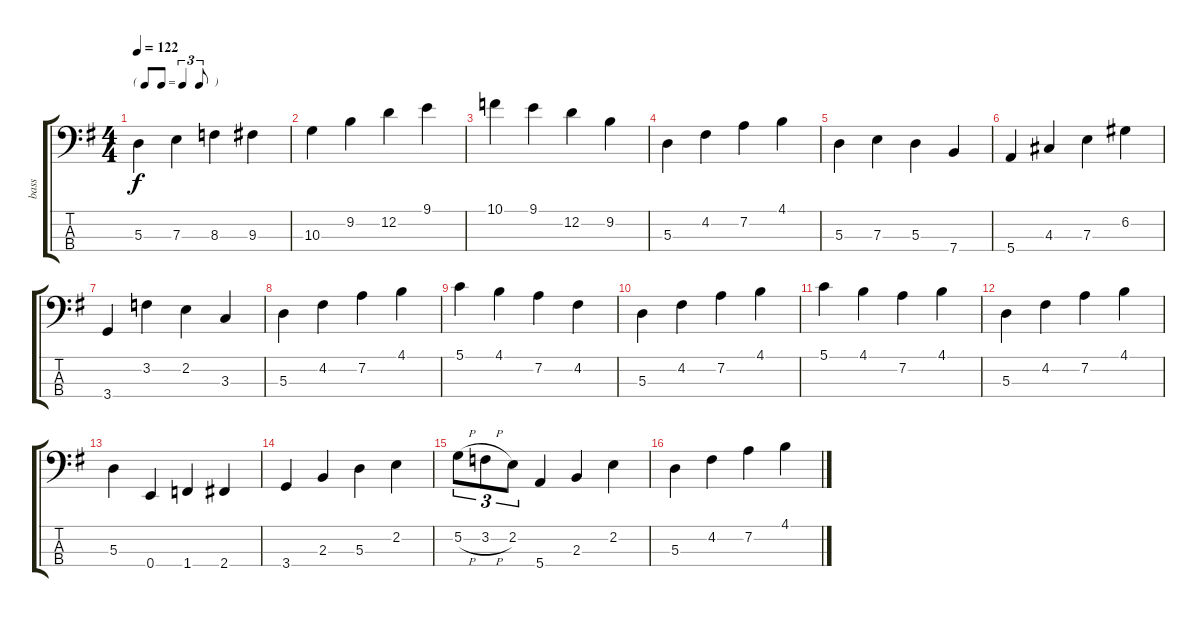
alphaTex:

\track ("bass" "bass") {instrument electricbassfinger}
\staff {score tabs}
\tuning (G2 D2 A1 E1) {hide}
\ts (4 4)
\tf triplet8th
\tempo 122
\clef f4
\ks g
5.3.4{dy f} 7.3.4 8.3.4 9.3.4 |
10.3.4 9.2.4 12.2.4 9.1.4 |
10.1.4 9.1.4 12.2.4 9.2.4 |
5.3.4 4.2.4 7.2.4 4.1.4 |
5.3.4 7.3.4 5.3.4 7.4.4 |
5.4.4 4.3.4 7.3.4 6.2.4 |
3.4.4 3.2.4 2.2.4 3.3.4 |
5.3.4 4.2.4 7.2.4 4.1.4 |
5.1.4 4.1.4 7.2.4 4.2.4 |
5.3.4 4.2.4 7.2.4 4.1.4 |
5.1.4 4.1.4 7.2.4 4.1.4 |
5.3.4 4.2.4 7.2.4 4.1.4 |
5.3.4 0.4.4 1.4.4 2.4.4 |
3.4.4 2.3.4 5.3.4 2.2.4 |
5.2{h}.8{tu (3 2)} 3.2{h}.8{tu (3 2)} 2.2.8{tu (3 2)} 5.4.4 2.3.4 2.2.4 |
5.3.4 4.2.4 7.2.4 4.1.4
